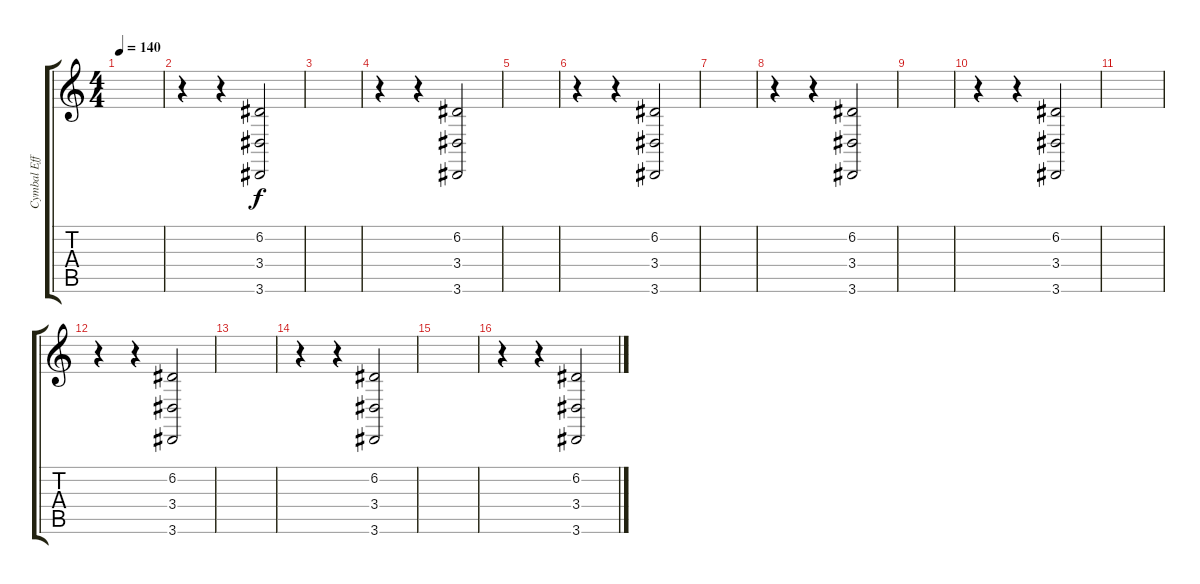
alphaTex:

\track ("Cymbal Effect" "Cymbal Eff") {instrument reversecymbal}
\staff {score tabs}
\tuning (D4 A3 F3 C3 G2 C2) {hide}
\ts (4 4)
\tempo 140
\clef g2
\ks c
|
r.4 r.4 (6.2 3.4 3.6).2 |
|
r.4 r.4 (6.2 3.4 3.6).2 |
|
r.4 r.4 (6.2 3.4 3.6).2 |
|
r.4 r.4 (6.2 3.4 3.6).2 |
|
r.4 r.4 (6.2 3.4 3.6).2 |
|
r.4 r.4 (6.2 3.4 3.6).2 |
|
r.4 r.4 (6.2 3.4 3.6).2 |
|
r.4 r.4 (6.2 3.4 3.6).2
